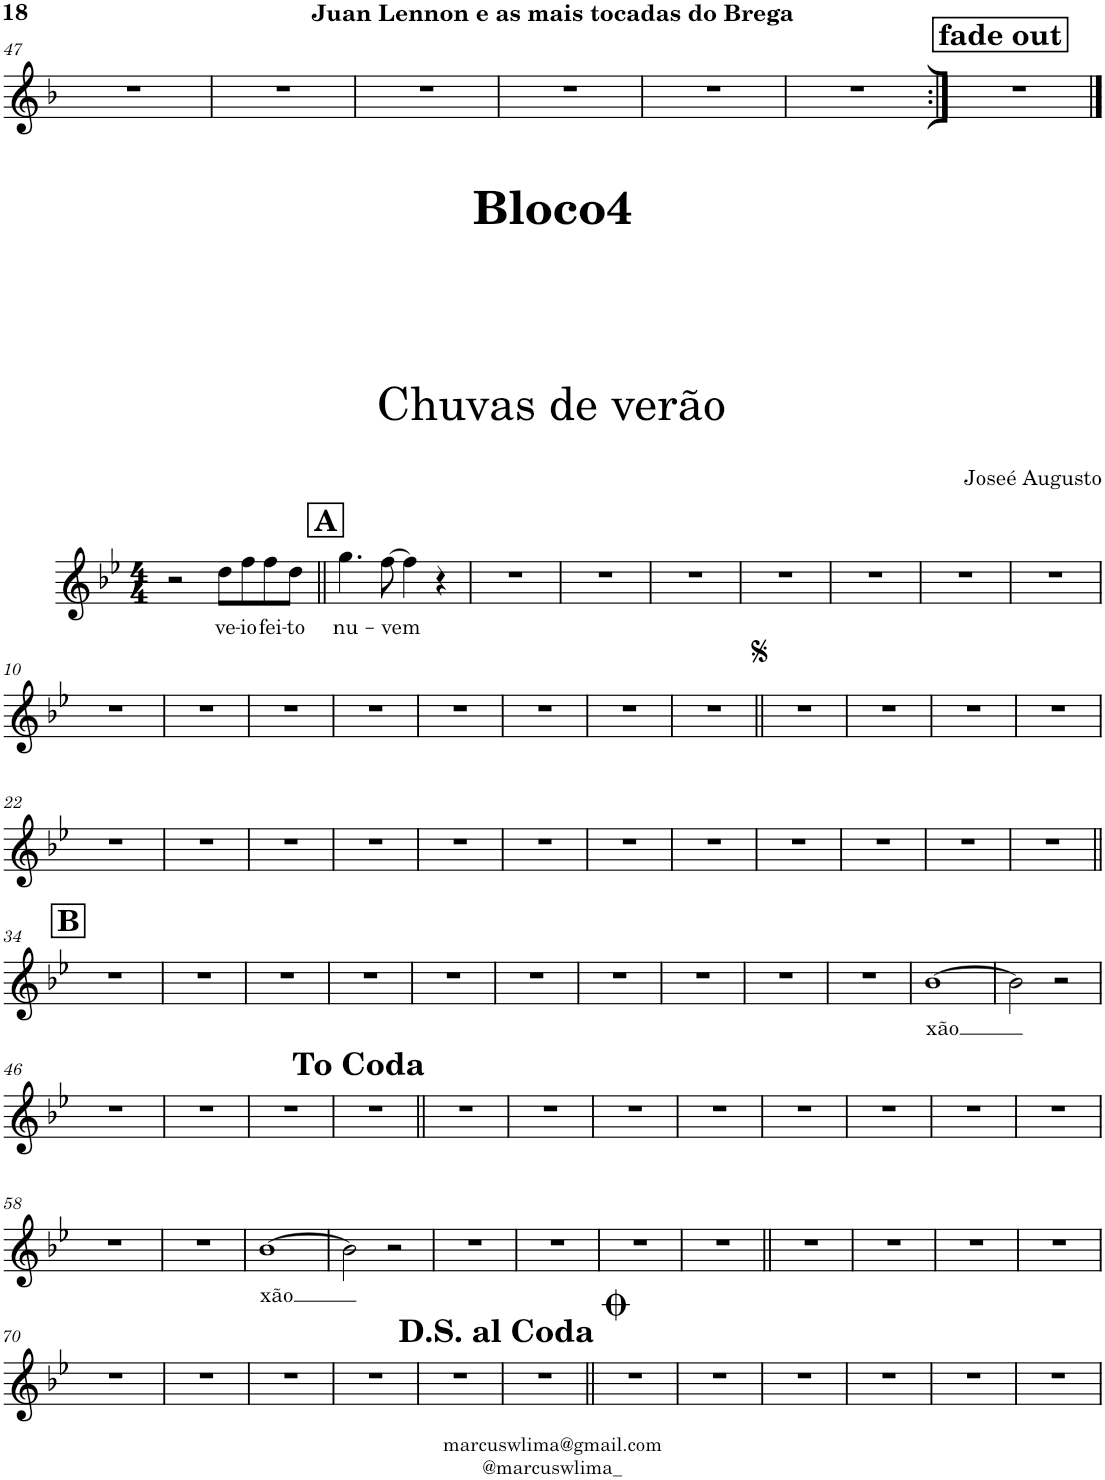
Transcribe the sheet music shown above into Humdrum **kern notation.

**kern	**text
*part1	*part1
*staff1	*staff1
*I"Voice	*
*I'Vo.	*
!!LO:PB:g=z
*clefG2	*
*k[b-]	*
*M4/4	*
=47	=47
1r	.
=48	=48
1r	.
=49	=49
1r	.
=50	=50
1r	.
=51	=51
1r	.
=52	=52
1r	.
!!LO:REH:place=s1:a:B:cj:fs=14:t=fade out
=53:|!	=53:|!
1r	.
!!LO:LB:g=z
==1	==1
*k[b-e-]	*
*M4/4	*
2r	.
!	!LO:LY:b
8dd\L	ve-
!	!LO:LY:b
8ff\	-io
!	!LO:LY:b
8ff\	fei-
!	!LO:LY:b
8dd\J	-to
!!LO:REH:place=s1:a:B:cj:fs=14:t=A
=2||	=2||
!	!LO:LY:b
4.gg\	nu-
!	!LO:LY:b
[8ff\	-vem
4ff\]	.
4r	.
=3	=3
1r	.
=4	=4
1r	.
=5	=5
1r	.
=6	=6
1r	.
=7	=7
1r	.
=8	=8
1r	.
=9	=9
1r	.
!!LO:LB:g=z
=10	=10
1r	.
=11	=11
1r	.
=12	=12
1r	.
=13	=13
1r	.
=14	=14
1r	.
=15	=15
1r	.
=16	=16
1r	.
=17	=17
1r	.
=18||	=18||
1r	.
=19	=19
1r	.
=20	=20
1r	.
=21	=21
1r	.
!!LO:LB:g=z
=22	=22
1r	.
=23	=23
1r	.
=24	=24
1r	.
=25	=25
1r	.
=26	=26
1r	.
=27	=27
1r	.
=28	=28
1r	.
=29	=29
1r	.
=30	=30
1r	.
=31	=31
1r	.
=32	=32
1r	.
=33	=33
1r	.
!!LO:LB:g=z
!!LO:REH:place=s1:a:B:cj:fs=14:t=B
=34||	=34||
1r	.
=35	=35
1r	.
=36	=36
1r	.
=37	=37
1r	.
=38	=38
1r	.
=39	=39
1r	.
=40	=40
1r	.
=41	=41
1r	.
=42	=42
1r	.
=43	=43
1r	.
=44	=44
!	!LO:LY:b
[1b-	xão
=45	=45
2b-\]	.
2r	.
!!LO:LB:g=z
=46	=46
1r	.
=47	=47
1r	.
=48	=48
1r	.
=49	=49
1r	.
!LO:TX:a:t=<b><font size="15"/>To Coda</b>	!
=50||	=50||
1r	.
=51	=51
1r	.
=52	=52
1r	.
=53	=53
1r	.
=54	=54
1r	.
=55	=55
1r	.
=56	=56
1r	.
=57	=57
1r	.
!!LO:LB:g=z
=58	=58
1r	.
=59	=59
1r	.
=60	=60
!	!LO:LY:b
[1b-	xão
=61	=61
2b-\]	.
2r	.
=62	=62
1r	.
=63	=63
1r	.
=64	=64
1r	.
=65	=65
1r	.
=66||	=66||
1r	.
=67	=67
1r	.
=68	=68
1r	.
=69	=69
1r	.
!!LO:LB:g=z
=70	=70
1r	.
=71	=71
1r	.
=72	=72
1r	.
=73	=73
1r	.
=74	=74
1r	.
=75	=75
1r	.
!LO:TX:a:t=<b><font size="15"/>D.S. al Coda</b>	!
=76||	=76||
1r	.
=77	=77
1r	.
=78	=78
1r	.
=79	=79
1r	.
=80	=80
1r	.
=81	=81
1r	.
=	=
*-	*-
